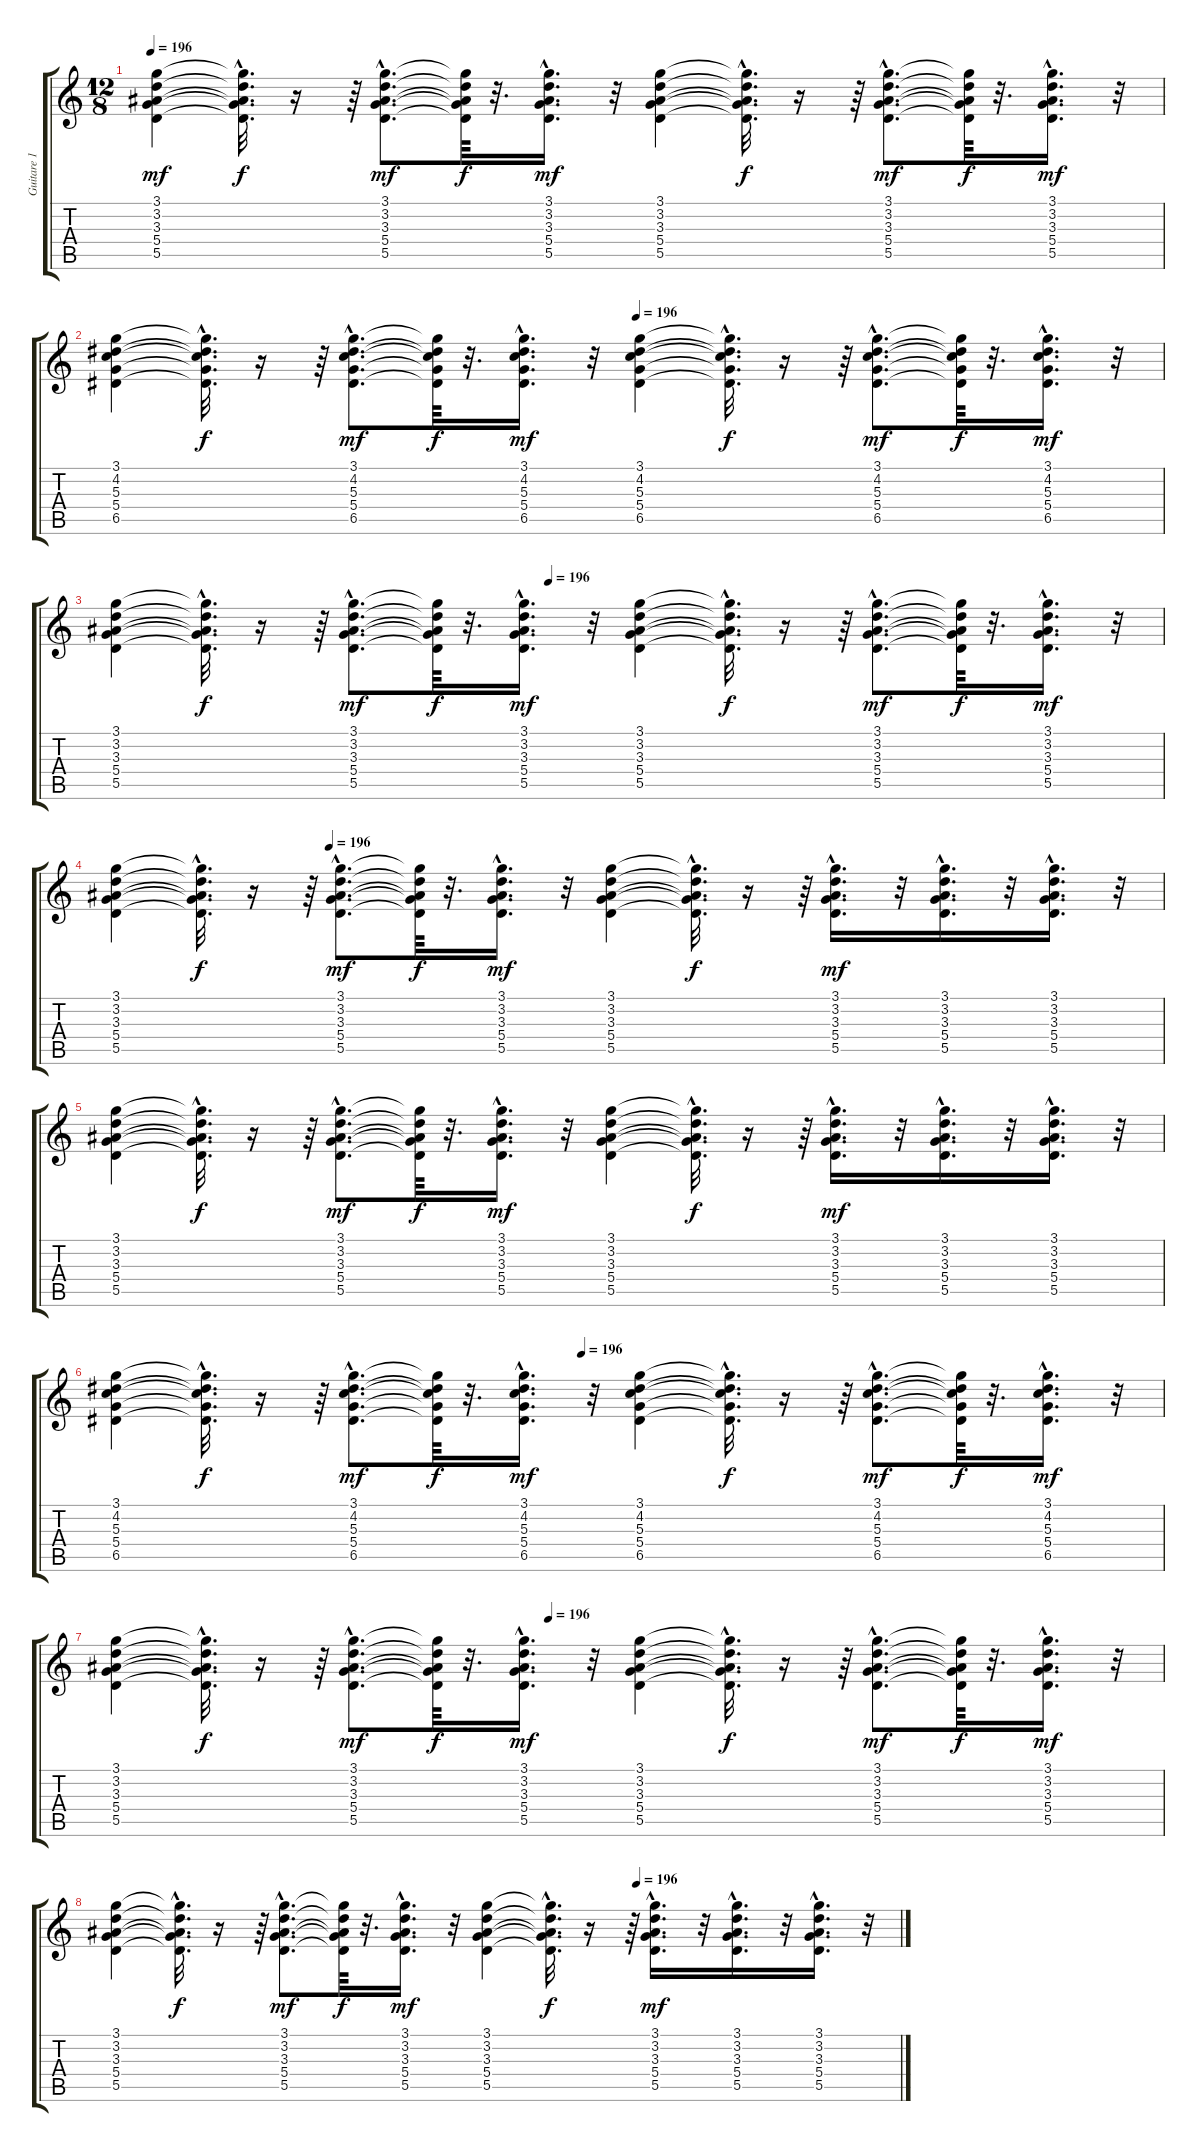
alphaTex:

\track ("Guitare 1" "Guitare 1") {instrument acousticguitarnylon}
\staff {score tabs}
\tuning (E4 B3 G3 D3 A2 E2) {hide}
\ts (12 8)
\tempo 196
\clef g2
\ks c
(3.1 3.2 3.3 5.4 5.5).4{dy mf} (3.1{hac t} 3.2{hac t} 3.3{hac t} 5.4{hac t} 5.5{hac t}).32{d dy f} r.16 r.64 (3.1{hac} 3.2{hac} 3.3{hac} 5.4{hac} 5.5{hac}).8{d dy mf} (3.1{t} 3.2{t} 3.3{t} 5.4{t} 5.5{t}).64{dy f} r.32{d} (3.1{hac} 3.2{hac} 3.3{hac} 5.4{hac} 5.5{hac}).16{d dy mf} r.32 (3.1 3.2 3.3 5.4 5.5).4 (3.1{hac t} 3.2{hac t} 3.3{hac t} 5.4{hac t} 5.5{hac t}).32{d dy f} r.16 r.64 (3.1{hac} 3.2{hac} 3.3{hac} 5.4{hac} 5.5{hac}).8{d dy mf} (3.1{t} 3.2{t} 3.3{t} 5.4{t} 5.5{t}).64{dy f} r.32{d} (3.1{hac} 3.2{hac} 3.3{hac} 5.4{hac} 5.5{hac}).16{d dy mf} r.32 |
\tempo (196 0.5)
(3.1 4.2 5.3 5.4 6.5).4 (3.1{hac t} 4.2{hac t} 5.3{hac t} 5.4{hac t} 6.5{hac t}).32{d dy f} r.16 r.64 (3.1{hac} 4.2{hac} 5.3{hac} 5.4{hac} 6.5{hac}).8{d dy mf} (3.1{t} 4.2{t} 5.3{t} 5.4{t} 6.5{t}).64{dy f} r.32{d} (3.1{hac} 4.2{hac} 5.3{hac} 5.4{hac} 6.5{hac}).16{d dy mf} r.32 (3.1 4.2 5.3 5.4 6.5).4 (3.1{hac t} 4.2{hac t} 5.3{hac t} 5.4{hac t} 6.5{hac t}).32{d dy f} r.16 r.64 (3.1{hac} 4.2{hac} 5.3{hac} 5.4{hac} 6.5{hac}).8{d dy mf} (3.1{t} 4.2{t} 5.3{t} 5.4{t} 6.5{t}).64{dy f} r.32{d} (3.1{hac} 4.2{hac} 5.3{hac} 5.4{hac} 6.5{hac}).16{d dy mf} r.32 |
\tempo (196 0.4166666666666667)
(3.1 3.2 3.3 5.4 5.5).4 (3.1{hac t} 3.2{hac t} 3.3{hac t} 5.4{hac t} 5.5{hac t}).32{d dy f} r.16 r.64 (3.1{hac} 3.2{hac} 3.3{hac} 5.4{hac} 5.5{hac}).8{d dy mf} (3.1{t} 3.2{t} 3.3{t} 5.4{t} 5.5{t}).64{dy f} r.32{d} (3.1{hac} 3.2{hac} 3.3{hac} 5.4{hac} 5.5{hac}).16{d dy mf} r.32 (3.1 3.2 3.3 5.4 5.5).4 (3.1{hac t} 3.2{hac t} 3.3{hac t} 5.4{hac t} 5.5{hac t}).32{d dy f} r.16 r.64 (3.1{hac} 3.2{hac} 3.3{hac} 5.4{hac} 5.5{hac}).8{d dy mf} (3.1{t} 3.2{t} 3.3{t} 5.4{t} 5.5{t}).64{dy f} r.32{d} (3.1{hac} 3.2{hac} 3.3{hac} 5.4{hac} 5.5{hac}).16{d dy mf} r.32 |
\tempo (196 0.20833333333333334)
(3.1 3.2 3.3 5.4 5.5).4 (3.1{hac t} 3.2{hac t} 3.3{hac t} 5.4{hac t} 5.5{hac t}).32{d dy f} r.16 r.64 (3.1{hac} 3.2{hac} 3.3{hac} 5.4{hac} 5.5{hac}).8{d dy mf} (3.1{t} 3.2{t} 3.3{t} 5.4{t} 5.5{t}).64{dy f} r.32{d} (3.1{hac} 3.2{hac} 3.3{hac} 5.4{hac} 5.5{hac}).16{d dy mf} r.32 (3.1 3.2 3.3 5.4 5.5).4 (3.1{hac t} 3.2{hac t} 3.3{hac t} 5.4{hac t} 5.5{hac t}).32{d dy f} r.16 r.64 (3.1{hac} 3.2{hac} 3.3{hac} 5.4{hac} 5.5{hac}).16{d dy mf} r.32 (3.1{hac} 3.2{hac} 3.3{hac} 5.4{hac} 5.5{hac}).16{d} r.32 (3.1{hac} 3.2{hac} 3.3{hac} 5.4{hac} 5.5{hac}).16{d} r.32 |
(3.1 3.2 3.3 5.4 5.5).4 (3.1{hac t} 3.2{hac t} 3.3{hac t} 5.4{hac t} 5.5{hac t}).32{d dy f} r.16 r.64 (3.1{hac} 3.2{hac} 3.3{hac} 5.4{hac} 5.5{hac}).8{d dy mf} (3.1{t} 3.2{t} 3.3{t} 5.4{t} 5.5{t}).64{dy f} r.32{d} (3.1{hac} 3.2{hac} 3.3{hac} 5.4{hac} 5.5{hac}).16{d dy mf} r.32 (3.1 3.2 3.3 5.4 5.5).4 (3.1{hac t} 3.2{hac t} 3.3{hac t} 5.4{hac t} 5.5{hac t}).32{d dy f} r.16 r.64 (3.1{hac} 3.2{hac} 3.3{hac} 5.4{hac} 5.5{hac}).16{d dy mf} r.32 (3.1{hac} 3.2{hac} 3.3{hac} 5.4{hac} 5.5{hac}).16{d} r.32 (3.1{hac} 3.2{hac} 3.3{hac} 5.4{hac} 5.5{hac}).16{d} r.32 |
\tempo (196 0.4479166666666667)
(3.1 4.2 5.3 5.4 6.5).4 (3.1{hac t} 4.2{hac t} 5.3{hac t} 5.4{hac t} 6.5{hac t}).32{d dy f} r.16 r.64 (3.1{hac} 4.2{hac} 5.3{hac} 5.4{hac} 6.5{hac}).8{d dy mf} (3.1{t} 4.2{t} 5.3{t} 5.4{t} 6.5{t}).64{dy f} r.32{d} (3.1{hac} 4.2{hac} 5.3{hac} 5.4{hac} 6.5{hac}).16{d dy mf} r.32 (3.1 4.2 5.3 5.4 6.5).4 (3.1{hac t} 4.2{hac t} 5.3{hac t} 5.4{hac t} 6.5{hac t}).32{d dy f} r.16 r.64 (3.1{hac} 4.2{hac} 5.3{hac} 5.4{hac} 6.5{hac}).8{d dy mf} (3.1{t} 4.2{t} 5.3{t} 5.4{t} 6.5{t}).64{dy f} r.32{d} (3.1{hac} 4.2{hac} 5.3{hac} 5.4{hac} 6.5{hac}).16{d dy mf} r.32 |
\tempo (196 0.4166666666666667)
(3.1 3.2 3.3 5.4 5.5).4 (3.1{hac t} 3.2{hac t} 3.3{hac t} 5.4{hac t} 5.5{hac t}).32{d dy f} r.16 r.64 (3.1{hac} 3.2{hac} 3.3{hac} 5.4{hac} 5.5{hac}).8{d dy mf} (3.1{t} 3.2{t} 3.3{t} 5.4{t} 5.5{t}).64{dy f} r.32{d} (3.1{hac} 3.2{hac} 3.3{hac} 5.4{hac} 5.5{hac}).16{d dy mf} r.32 (3.1 3.2 3.3 5.4 5.5).4 (3.1{hac t} 3.2{hac t} 3.3{hac t} 5.4{hac t} 5.5{hac t}).32{d dy f} r.16 r.64 (3.1{hac} 3.2{hac} 3.3{hac} 5.4{hac} 5.5{hac}).8{d dy mf} (3.1{t} 3.2{t} 3.3{t} 5.4{t} 5.5{t}).64{dy f} r.32{d} (3.1{hac} 3.2{hac} 3.3{hac} 5.4{hac} 5.5{hac}).16{d dy mf} r.32 |
\tempo (196 0.6666666666666666)
(3.1 3.2 3.3 5.4 5.5).4 (3.1{hac t} 3.2{hac t} 3.3{hac t} 5.4{hac t} 5.5{hac t}).32{d dy f} r.16 r.64 (3.1{hac} 3.2{hac} 3.3{hac} 5.4{hac} 5.5{hac}).8{d dy mf} (3.1{t} 3.2{t} 3.3{t} 5.4{t} 5.5{t}).64{dy f} r.32{d} (3.1{hac} 3.2{hac} 3.3{hac} 5.4{hac} 5.5{hac}).16{d dy mf} r.32 (3.1 3.2 3.3 5.4 5.5).4 (3.1{hac t} 3.2{hac t} 3.3{hac t} 5.4{hac t} 5.5{hac t}).32{d dy f} r.16 r.64 (3.1{hac} 3.2{hac} 3.3{hac} 5.4{hac} 5.5{hac}).16{d dy mf} r.32 (3.1{hac} 3.2{hac} 3.3{hac} 5.4{hac} 5.5{hac}).16{d} r.32 (3.1{hac} 3.2{hac} 3.3{hac} 5.4{hac} 5.5{hac}).16{d} r.32
